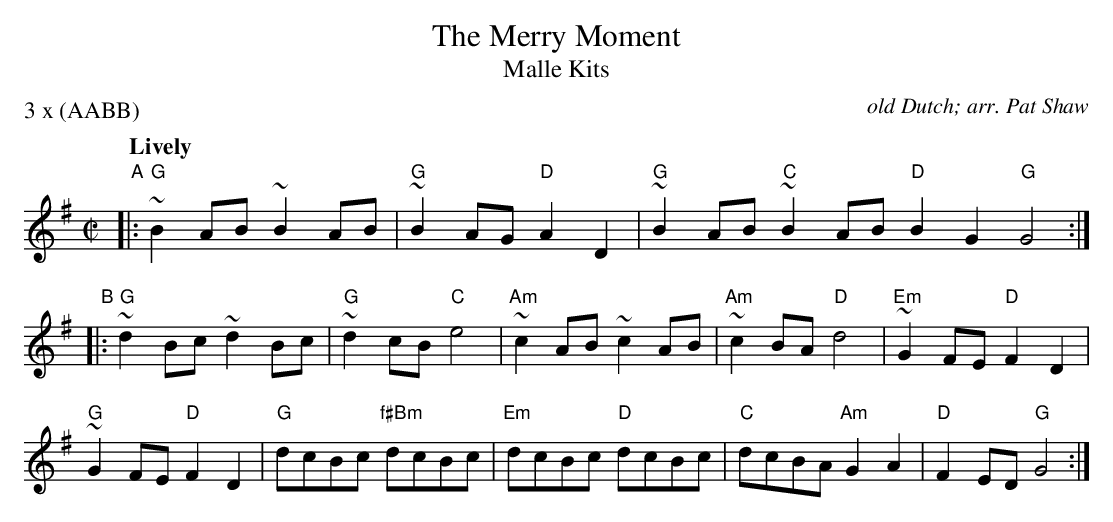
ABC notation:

X:1
T: The Merry Moment
T: Malle Kits
C: old Dutch; arr. Pat Shaw
P: 3 x (AABB)
Q: "Lively"
M: C|
L: 1/8
K: G
"A"|: "G"~B2AB ~B2AB | "G"~B2AG "D"A2D2 | "G"~B2AB "C"~B2AB "D"B2G2 "G"G4 :|
"B"|: "G"~d2Bc ~d2Bc | "G"~d2cB "C"e4 | "Am"~c2AB ~c2AB | "Am"~c2BA "D"d4 | "Em"~G2FE "D"F2D2 |
"G"~G2FE "D"F2D2 | "G"dcBc "f#Bm"dcBc | "Em"dcBc "D"dcBc | "C"dcBA "Am"G2A2 | "D"F2ED "G"G4 :|
